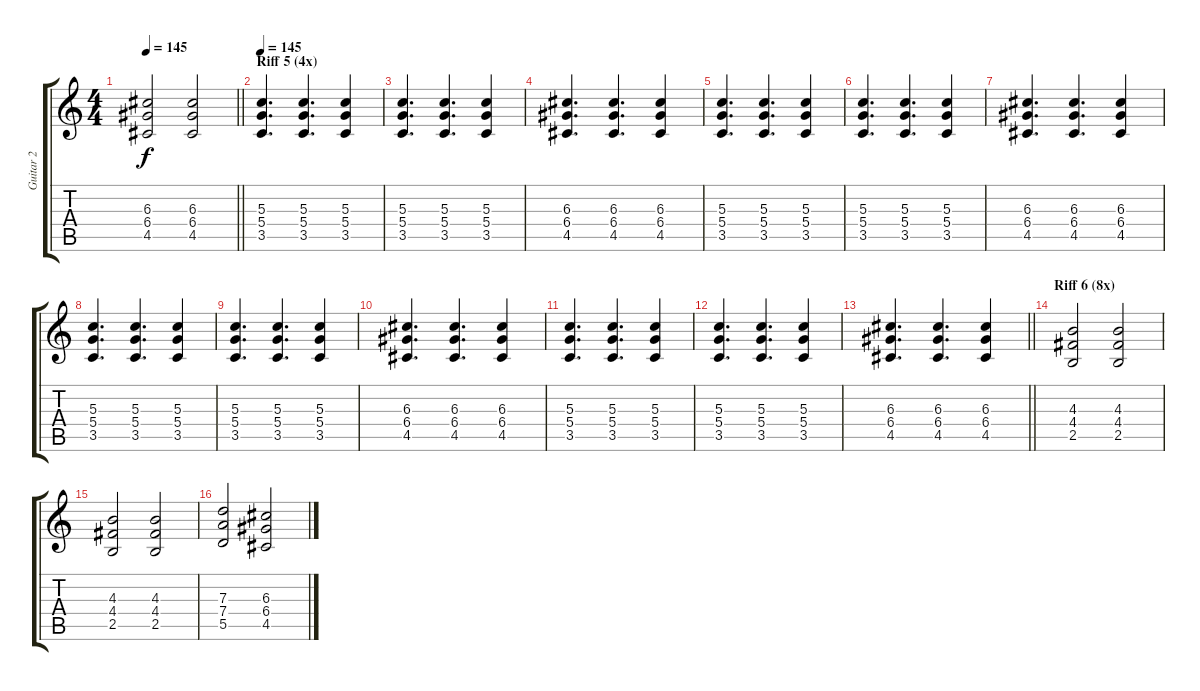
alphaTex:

\track ("Guitar 2" "Guitar 2") {instrument distortionguitar}
\staff {score tabs}
\tuning (E4 B3 G3 D3 A2 E2) {hide}
\ts (4 4)
\tempo 145
\clef g2
\barLineRight lightlight
\ks c
(6.3 6.4 4.5).2{dy f} (6.3 6.4 4.5).2 |
\section ("" "Riff 5 (4x) ")
\tempo 145
(5.3 5.4 3.5).4{d} (5.3 5.4 3.5).4{d} (5.3 5.4 3.5).4 |
(5.3 5.4 3.5).4{d} (5.3 5.4 3.5).4{d} (5.3 5.4 3.5).4 |
(6.3 6.4 4.5).4{d} (6.3 6.4 4.5).4{d} (6.3 6.4 4.5).4 |
(5.3 5.4 3.5).4{d} (5.3 5.4 3.5).4{d} (5.3 5.4 3.5).4 |
(5.3 5.4 3.5).4{d} (5.3 5.4 3.5).4{d} (5.3 5.4 3.5).4 |
(6.3 6.4 4.5).4{d} (6.3 6.4 4.5).4{d} (6.3 6.4 4.5).4 |
(5.3 5.4 3.5).4{d} (5.3 5.4 3.5).4{d} (5.3 5.4 3.5).4 |
(5.3 5.4 3.5).4{d} (5.3 5.4 3.5).4{d} (5.3 5.4 3.5).4 |
(6.3 6.4 4.5).4{d} (6.3 6.4 4.5).4{d} (6.3 6.4 4.5).4 |
(5.3 5.4 3.5).4{d} (5.3 5.4 3.5).4{d} (5.3 5.4 3.5).4 |
(5.3 5.4 3.5).4{d} (5.3 5.4 3.5).4{d} (5.3 5.4 3.5).4 |
\barLineRight lightlight
(6.3 6.4 4.5).4{d} (6.3 6.4 4.5).4{d} (6.3 6.4 4.5).4 |
\section ("" "Riff 6 (8x)")
(4.3 4.4 2.5).2 (4.3 4.4 2.5).2 |
(4.3 4.4 2.5).2 (4.3 4.4 2.5).2 |
(7.3 7.4 5.5).2 (6.3 6.4 4.5).2
